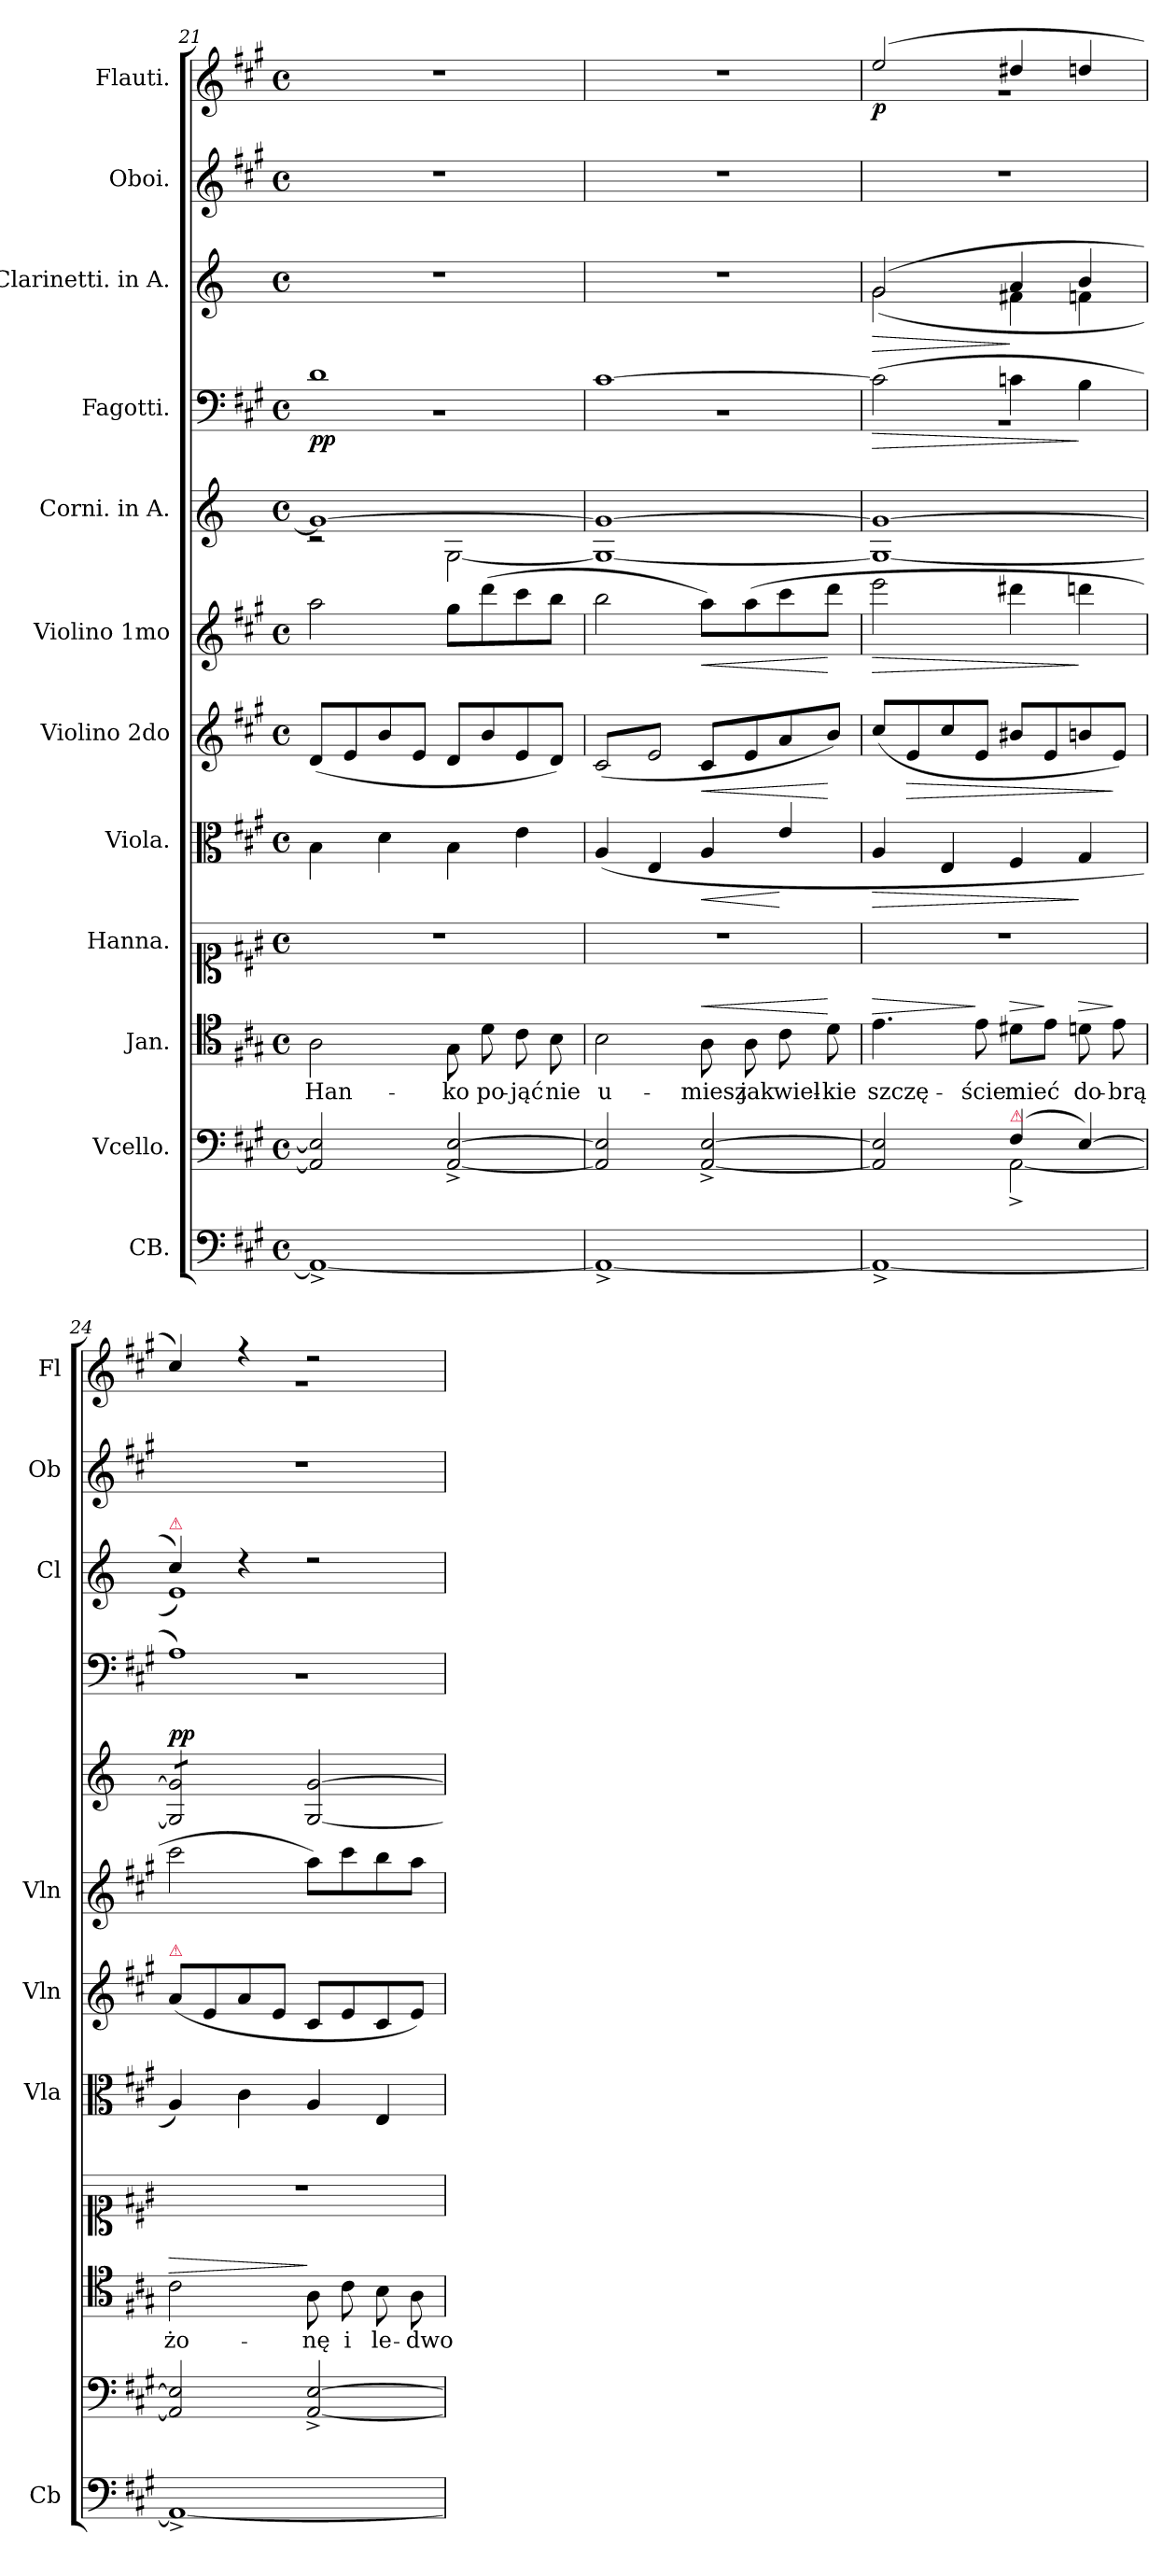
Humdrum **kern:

**kern	**kern	**kern	**text	**dynam	**kern	**kern	**dynam	**kern	**dynam	**kern	**dynam	**kern	**dynam	**kern	**dynam	**kern	**dynam	**kern	**kern	**dynam
*part12	*part11	*part10	*part10	*part10	*part9	*part8	*part8	*part7	*part7	*part6	*part6	*part5	*part5	*part4	*part4	*part3	*part3	*part2	*part1	*part1
*staff12	*staff11	*staff10	*staff10	*staff10	*staff9	*staff8	*staff8	*staff7	*staff7	*staff6	*staff6	*staff5	*staff5	*staff4	*staff4	*staff3	*staff3	*staff2	*staff1	*staff1
*I"CB.	*I"Vcello.	*I"Jan.	*	*	*I"Hanna.	*I"Viola.	*	*I"Violino 2do	*	*I"Violino 1mo	*	*I"Corni. in A.	*	*I"Fagotti.	*	*I"Clarinetti. in A.	*	*I"Oboi.	*I"Flauti.	*
*I'Cb	*	*	*	*	*	*I'Vla	*	*I'Vln	*	*I'Vln	*	*	*	*	*	*I'Cl	*	*I'Ob	*I'Fl	*
*clefF4	*clefF4	*clefC4	*	*	*clefC1	*clefC3	*	*clefG2	*	*clefG2	*	*clefG2	*	*clefF4	*	*clefG2	*	*clefG2	*clefG2	*
*ITrd8c12	*	*	*	*	*	*	*	*	*	*	*	*ITrd2c3	*	*	*	*ITrd2c3	*	*	*	*
*k[f#c#g#]	*k[f#c#g#]	*k[f#c#g#]	*	*	*k[f#c#g#]	*k[f#c#g#]	*	*k[f#c#g#]	*	*k[f#c#g#]	*	*k[f#c#g#]	*	*k[f#c#g#]	*	*k[f#c#g#]	*	*k[f#c#g#]	*k[f#c#g#]	*
*M4/4	*M4/4	*M4/4	*	*	*M4/4	*M4/4	*	*M4/4	*	*M4/4	*	*M4/4	*	*M4/4	*	*M4/4	*	*M4/4	*M4/4	*
*met(c)	*met(c)	*met(c)	*	*	*met(c)	*met(c)	*	*met(c)	*	*met(c)	*	*met(c)	*	*met(c)	*	*met(c)	*	*met(c)	*met(c)	*
=21	=21	=21	=21	=21	=21	=21	=21	=21	=21	=21	=21	=21	=21	=21	=21	=21	=21	=21	=21	=21
*	*	*	*	*	*	*	*	*	*	*	*	*^	*	*^	*	*	*	*	*	*
1AAA^_>	2AA]/ 2E]/	2A\	Han-	.	1r	4B\	.	(8d/L	.	2aa\	.	1e_	2rc	.	1d	1r	pp	1r	.	1r	1r	.
.	.	.	.	.	.	.	.	8e/	.	.	.	.	.	.	.	.	.	.	.	.	.	.
.	.	.	.	.	.	4d\	.	8b/	.	.	.	.	.	.	.	.	.	.	.	.	.	.
.	.	.	.	.	.	.	.	8e/J	.	.	.	.	.	.	.	.	.	.	.	.	.	.
.	[2AA^/ [2E^/	8G#\	-ko	.	.	4B\	.	8d/L	.	8gg#\L	.	.	[>2E\	.	.	.	.	.	.	.	.	.
.	.	8d\	po-	.	.	.	.	8b/	.	(8ddd\	.	.	.	.	.	.	.	.	.	.	.	.
.	.	8c#\	-jąć	.	.	4e\	.	8e/	.	8ccc#\	.	.	.	.	.	.	.	.	.	.	.	.
.	.	8B\	nie	.	.	.	.	8d/J)	.	8bb\J	.	.	.	.	.	.	.	.	.	.	.	.
*	*	*	*	*	*	*	*	*	*	*	*	*v	*v	*	*	*	*	*	*	*	*	*
=22	=22	=22	=22	=22	=22	=22	=22	=22	=22	=22	=22	=22	=22	=22	=22	=22	=22	=22	=22	=22	=22
*	*	*	*	*	*	*	*	*tremolo	*	*	*	*	*	*	*	*	*	*	*	*	*
1AAA^_>	2AA]/ 2E]/	2B\	u-	.	1r	(>4A/	.	(8c#/L	.	2bb\	.	1E_> 1e_	.	[1c#	1r	.	1r	.	1r	1r	.
.	.	.	.	.	.	.	.	8e/	.	.	.	.	.	.	.	.	.	.	.	.	.
.	.	.	.	.	.	4E/	.	8c#/	.	.	.	.	.	.	.	.	.	.	.	.	.
.	.	.	.	.	.	.	.	8e/J	.	.	.	.	.	.	.	.	.	.	.	.	.
*	*	*	*	*	*	*	*	*Xtremolo	*	*	*	*	*	*	*	*	*	*	*	*	*
!	!	!	!	!LO:HP:a	!	!	!LO:HP:b	!	!LO:HP:b	!	!LO:HP:b	!	!	!	!	!	!	!	!	!	!
.	[2AA^/ [2E^/	8A\	-miesz	<	.	4A/	<	8c#/L	<	8aa\L)	<	.	.	.	.	.	.	.	.	.	.
.	.	8A\	jak	.	.	.	.	8e/	.	(8aa\	.	.	.	.	.	.	.	.	.	.	.
.	.	8c#\	wiel-	.	.	4e/	[	8a/	.	8ccc#\	.	.	.	.	.	.	.	.	.	.	.
.	.	8d\	-kie	[	.	.	.	8b/J)	[	8ddd\J	[	.	.	.	.	.	.	.	.	.	.
=23	=23	=23	=23	=23	=23	=23	=23	=23	=23	=23	=23	=23	=23	=23	=23	=23	=23	=23	=23	=23	=23
*	*^	*	*	*	*	*	*	*	*	*	*	*	*	*	*	*	*	*	*	*	*
!	!	!	!	!	!	!	!	!	!	!	!	!	!	!	!	!	!	!	!	!	!LO:TX:a:i:t=dolce.	!
!	!	!	!	!	!	!	!	!	!	!	!	!	!	!	!	!	!	!LO:TX:a:i:t=dolce.	!	!	!	!
!	!	!	!	!	!LO:HP:a	!	!	!LO:HP:b	!	!	!	!LO:HP:b	!	!	!	!	!LO:HP:b	!	!LO:HP:b	!	!	!
*	*	*	*	*	*	*	*	*	*	*	*	*	*	*	*	*	*	*^	*	*	*^	*
1AAA^_>	2AA]/ 2E]/	2ryy	4.e\	szczę-	>	1r	4A/	>	(8cc#/L	.	2eee\	>	1E_ 1e_	.	(2c#\]	1rBB	>	(2e/	(2e\	>	1r	(<2ee/	1r	p
!	!	!	!	!	!	!	!	!	!	!LO:HP:b	!	!	!	!	!	!	!	!	!	!	!	!	!	!
.	.	.	.	.	.	.	.	.	8e/	>	.	.	.	.	.	.	.	.	.	.	.	.	.	.
.	.	.	.	.	.	.	4E/	.	8cc#/	.	.	.	.	.	.	.	.	.	.	.	.	.	.	.
.	.	.	8e\	-ście	]	.	.	.	8e/J	.	.	.	.	.	.	.	.	.	.	.	.	.	.	.
!	!LO:TX:a:color=crimson:t=⚠	!	!	!	!	!	!	!	!	!	!	!	!	!	!	!	!	!	!	!	!	!	!	!
!	!	!	!	!	!LO:HP:a	!	!	!	!	!	!	!	!	!	!	!	!	!	!	!	!	!	!	!
.	(<4F#/	[2AA^\	8d#X\L	mieć	>	.	4F#/	.	8b#X/L	.	4ddd#X\	.	.	.	4cn\	.	.	4f#/	4d#X\	]	.	4dd#X/	.	.
.	.	.	8e\J	.	]	.	.	.	8e/	.	.	.	.	.	.	.	.	.	.	.	.	.	.	.
!	!	!	!	!	!LO:HP:a	!	!	!	!	!	!	!	!	!	!	!	!	!	!	!	!	!	!	!
.	[4E/)	.	8dn\	do-	>	.	4G#/	]	8bn/	.	4dddn\	]	.	.	4B\	.	]	4g#/	4dn\	.	.	4ddn/	.	.
.	.	.	8e\	-brą	]	.	.	.	8e/J)	]	.	.	.	.	.	.	.	.	.	.	.	.	.	.
*	*v	*v	*	*	*	*	*	*	*	*	*	*	*	*	*	*	*	*	*	*	*	*	*	*
=24	=24	=24	=24	=24	=24	=24	=24	=24	=24	=24	=24	=24	=24	=24	=24	=24	=24	=24	=24	=24	=24	=24	=24
!	!	!	!	!	!	!	!	!	!	!	!	!	!	!	!	!	!LO:TX:a:color=crimson:t=⚠	!	!	!	!	!	!
!	!	!	!	!	!	!	!	!	!	!	!	!LO:TX:a:color=crimson:t=⚠	!	!	!	!	!	!	!	!	!	!	!
!	!	!	!	!	!	!	!	!LO:TX:a:color=crimson:t=⚠	!	!	!	!	!	!	!	!	!	!	!	!	!	!	!
!	!	!	!	!LO:HP:a	!	!	!	!	!	!	!	!	!LO:DY:a	!	!	!	!	!	!	!	!	!	!
*	*	*	*	*	*	*	*	*	*	*	*	*tremolo	*	*	*	*	*	*	*	*	*	*	*
1AAA^_>	2AA]/ 2E]/	2c#\	żo-	>	1r	4A/)	.	(8a/L	.	2ccc#\	.	8E]/ 8e]/L	pp	1A)	1r	.	4a/)	1c#)	.	1r	4cc#/)	1r	.
.	.	.	.	.	.	.	.	8e/	.	.	.	8E/ 8e/	.	.	.	.	.	.	.	.	.	.	.
.	.	.	.	.	.	4c#\	.	8a/	.	.	.	8E/ 8e/	.	.	.	.	4r	.	.	.	4r	.	.
.	.	.	.	.	.	.	.	8e/J	.	.	.	8E/ 8e/J	.	.	.	.	.	.	.	.	.	.	.
*	*	*	*	*	*	*	*	*	*	*	*	*Xtremolo	*	*	*	*	*	*	*	*	*	*	*
.	[2AA^/ [2E^/	8A\	-nę	]	.	4A/	.	8c#/L	.	8aa\L)	.	[2E/ [2e/	.	.	.	.	2r	.	.	.	2r	.	.
.	.	8c#\	i	.	.	.	.	8e/	.	8ccc#\	.	.	.	.	.	.	.	.	.	.	.	.	.
.	.	8B\	le-	.	.	4E/	.	8c#/	.	8bb\	.	.	.	.	.	.	.	.	.	.	.	.	.
.	.	8A\	-dwo	.	.	.	.	8e/J)	.	8aa\J	.	.	.	.	.	.	.	.	.	.	.	.	.
*	*	*	*	*	*	*	*	*	*	*	*	*	*	*v	*v	*	*	*	*	*	*v	*v	*
*	*	*	*	*	*	*	*	*	*	*	*	*	*	*	*	*v	*v	*	*	*	*
=	=	=	=	=	=	=	=	=	=	=	=	=	=	=	=	=	=	=	=	=
*-	*-	*-	*-	*-	*-	*-	*-	*-	*-	*-	*-	*-	*-	*-	*-	*-	*-	*-	*-	*-
